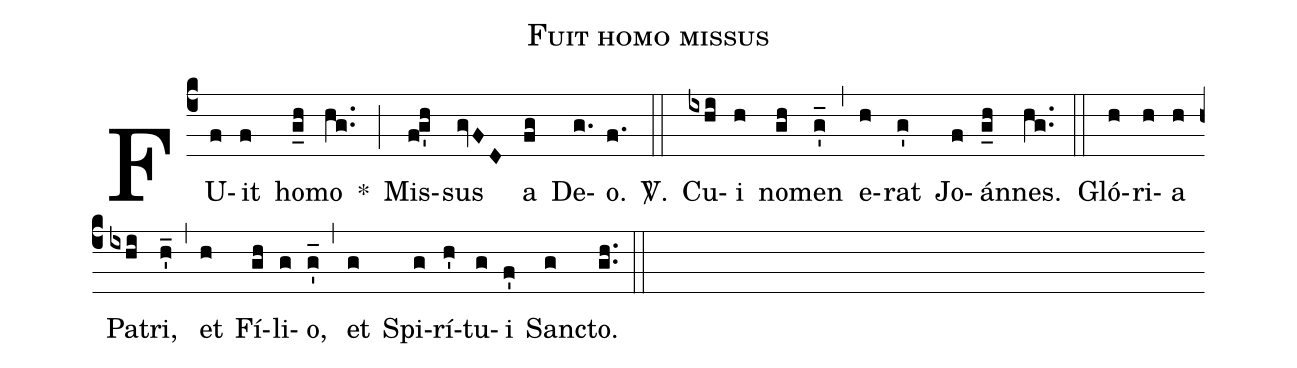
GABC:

name:Fuit homo missus;
office-part:Responsoria brevia;
%%
(c4) FU(f)it(f) ho(g_h)mo(hg..) *(;) Mis(f!g'h)sus(gvFD) a(fg) De(g.)o.(f.) <sp>V/</sp>.(::) Cu(ixhi)i(h) no(gh)men(g'_) (,) e(h)rat(g') Jo(f)án(g_h)nes.(hg..) (::) Gló(h)ri(h)a(h) Pa(ixhi)tri,(h'_) (,) et(h) Fí(gh)li(g)o,(g'_) (,) et(g) Spi(g)rí(h')tu(g)i(f') San(g)cto.(gh..) (::)
